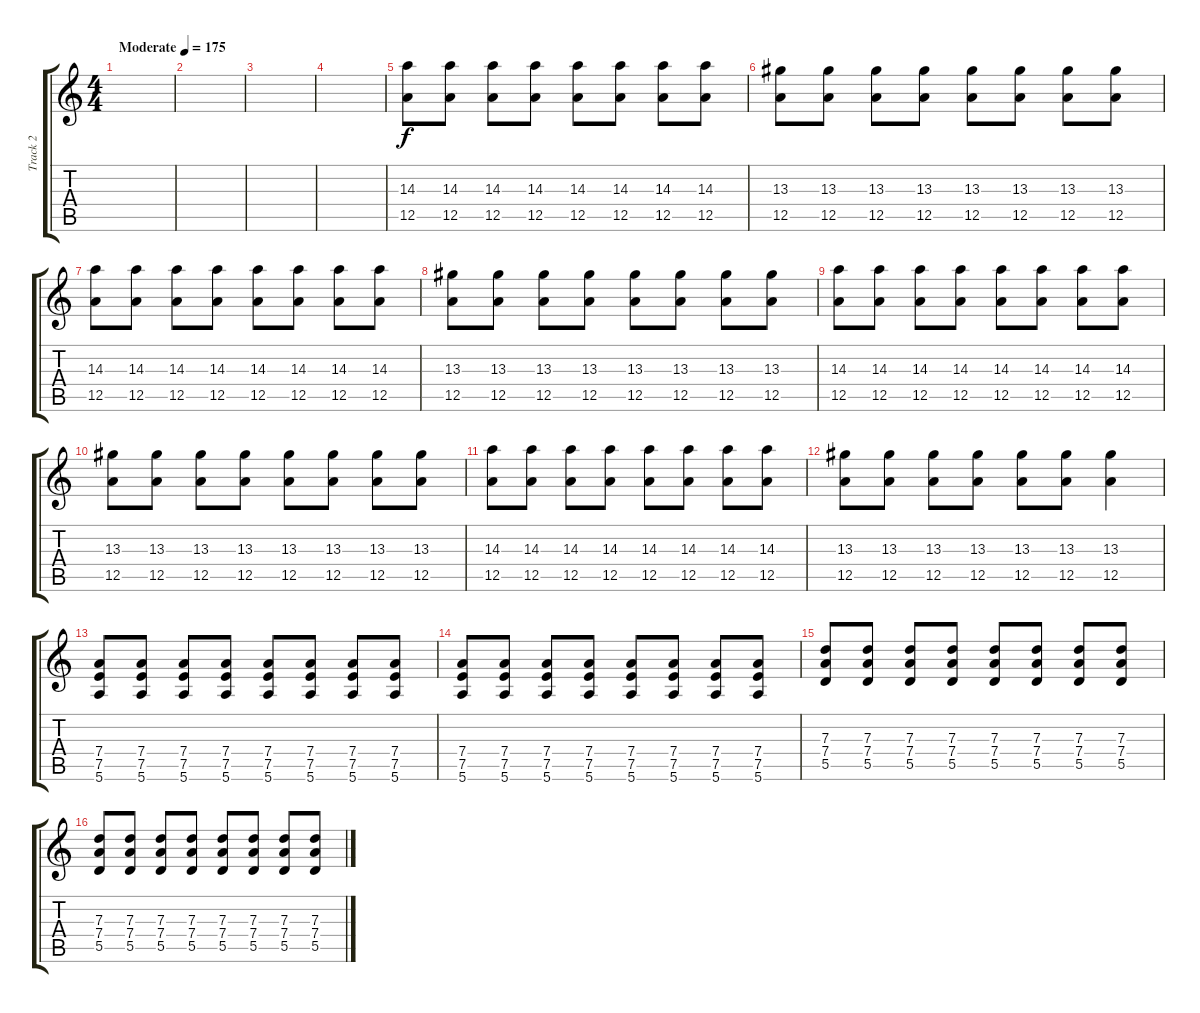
\track ("Track 2" "Track 2") {instrument overdrivenguitar}
\staff {score tabs}
\tuning (E4 B3 G3 D3 A2 E2) {hide}
\ts (4 4)
\tempo (175 "Moderate")
\clef g2
\ks c
|
|
|
|
(14.3 12.5).8 (14.3 12.5).8 (14.3 12.5).8 (14.3 12.5).8 (14.3 12.5).8 (14.3 12.5).8 (14.3 12.5).8 (14.3 12.5).8 |
(13.3 12.5).8 (13.3 12.5).8 (13.3 12.5).8 (13.3 12.5).8 (13.3 12.5).8 (13.3 12.5).8 (13.3 12.5).8 (13.3 12.5).8 |
(14.3 12.5).8 (14.3 12.5).8 (14.3 12.5).8 (14.3 12.5).8 (14.3 12.5).8 (14.3 12.5).8 (14.3 12.5).8 (14.3 12.5).8 |
(13.3 12.5).8 (13.3 12.5).8 (13.3 12.5).8 (13.3 12.5).8 (13.3 12.5).8 (13.3 12.5).8 (13.3 12.5).8 (13.3 12.5).8 |
(14.3 12.5).8 (14.3 12.5).8 (14.3 12.5).8 (14.3 12.5).8 (14.3 12.5).8 (14.3 12.5).8 (14.3 12.5).8 (14.3 12.5).8 |
(13.3 12.5).8 (13.3 12.5).8 (13.3 12.5).8 (13.3 12.5).8 (13.3 12.5).8 (13.3 12.5).8 (13.3 12.5).8 (13.3 12.5).8 |
(14.3 12.5).8 (14.3 12.5).8 (14.3 12.5).8 (14.3 12.5).8 (14.3 12.5).8 (14.3 12.5).8 (14.3 12.5).8 (14.3 12.5).8 |
(13.3 12.5).8 (13.3 12.5).8 (13.3 12.5).8 (13.3 12.5).8 (13.3 12.5).8 (13.3 12.5).8 (13.3 12.5).4 |
(7.4 7.5 5.6).8 (7.4 7.5 5.6).8 (7.4 7.5 5.6).8 (7.4 7.5 5.6).8 (7.4 7.5 5.6).8 (7.4 7.5 5.6).8 (7.4 7.5 5.6).8 (7.4 7.5 5.6).8 |
(7.4 7.5 5.6).8 (7.4 7.5 5.6).8 (7.4 7.5 5.6).8 (7.4 7.5 5.6).8 (7.4 7.5 5.6).8 (7.4 7.5 5.6).8 (7.4 7.5 5.6).8 (7.4 7.5 5.6).8 |
(7.3 7.4 5.5).8 (7.3 7.4 5.5).8 (7.3 7.4 5.5).8 (7.3 7.4 5.5).8 (7.3 7.4 5.5).8 (7.3 7.4 5.5).8 (7.3 7.4 5.5).8 (7.3 7.4 5.5).8 |
(7.3 7.4 5.5).8 (7.3 7.4 5.5).8 (7.3 7.4 5.5).8 (7.3 7.4 5.5).8 (7.3 7.4 5.5).8 (7.3 7.4 5.5).8 (7.3 7.4 5.5).8 (7.3 7.4 5.5).8
